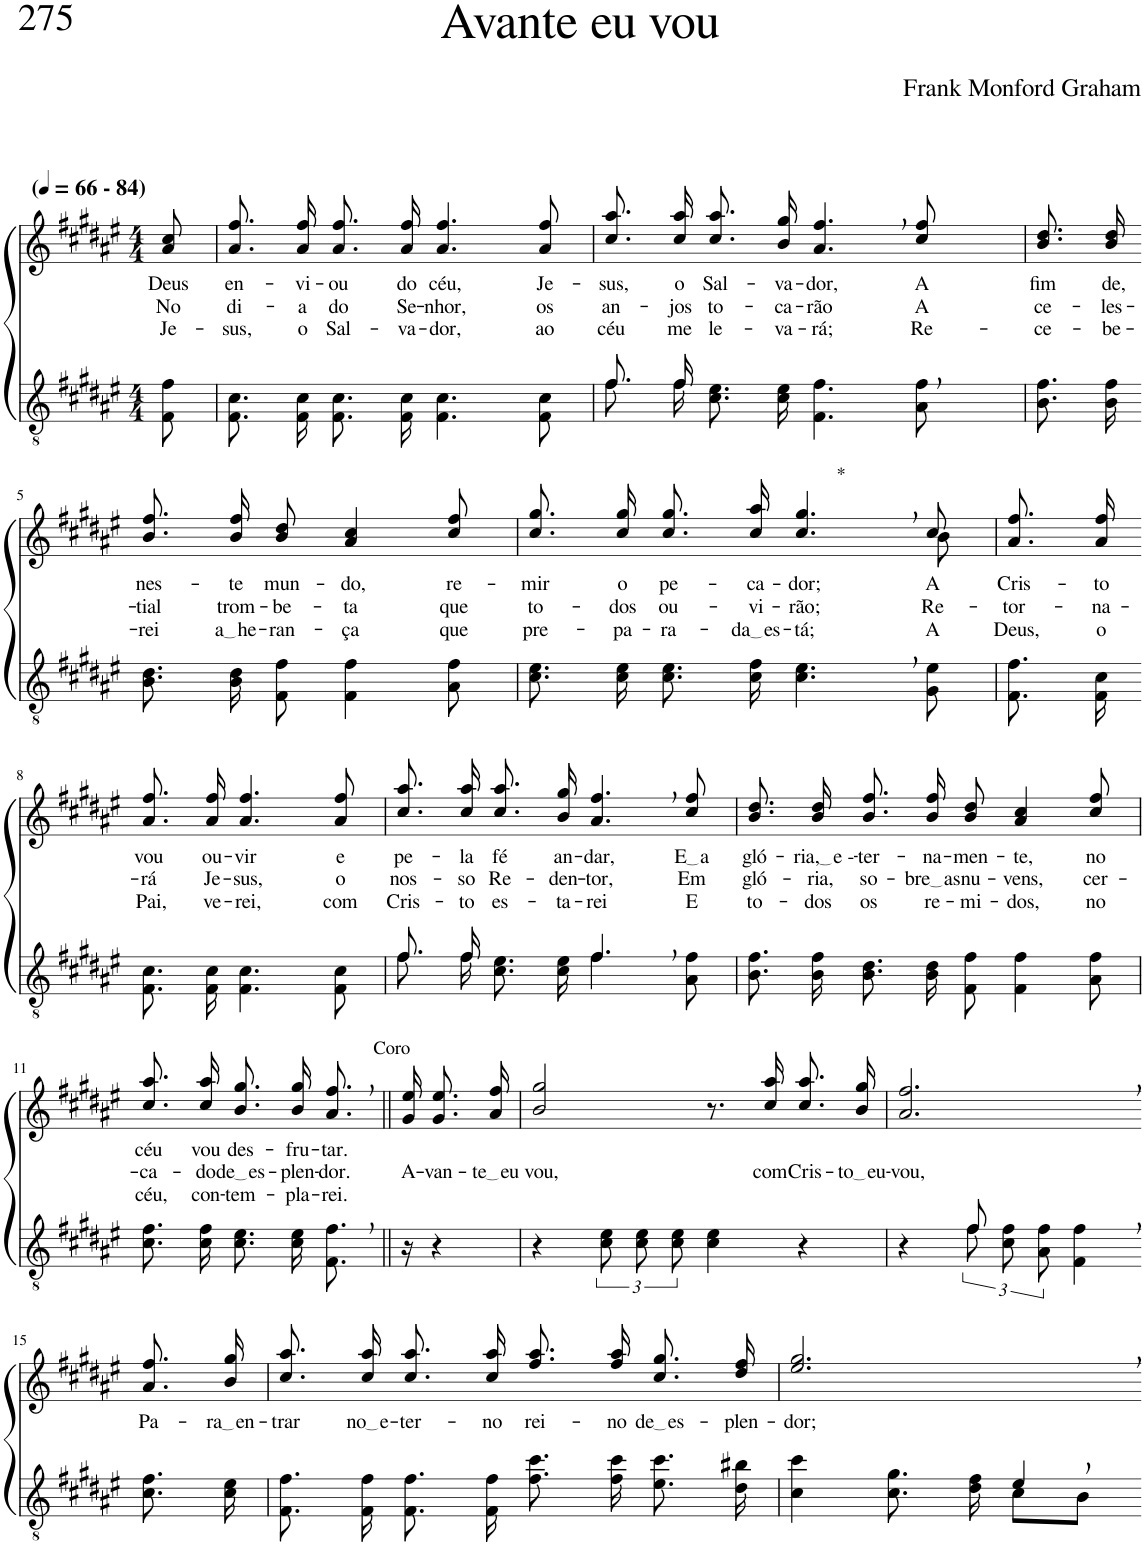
**kern	**kern	**text	**text	**text
*part2	*part1	*part1	*part1	*part1
*staff2	*staff1	*staff1	*staff1	*staff1
*I"Parte III e IV	*I"Parte I e II	*	*	*
*clefGv2	*clefG2	*	*	*
*Trd5c9	*Trd5c9	*	*	*
*k[f#c#g#d#a#e#]	*k[f#c#g#d#a#e#]	*	*	*
*M4/4	*M4/4	*	*	*
*MM66	*MM66	*	*	*
=1	=1	=1	=1	=1
!	!LO:TX:a:B:t=(	!	!	!
!	!LO:TX:a:B:t=- 84)	!	!	!
!	!	!LO:LY:b	!LO:LY:b	!LO:LY:b
8F#\ 8f#\	8a#/ 8cc#/	Deus	No	Je-
=2	=2	=2	=2	=2
!	!	!LO:LY:b	!LO:LY:b	!LO:LY:b
8.F#\ 8.c#\	8.a#\ 8.ff#\L	en-	di-	-sus,
!	!	!LO:LY:b	!LO:LY:b	!LO:LY:b
16F#\ 16c#\	16a#\ 16ff#\Jk	-vi-	-a	o
!	!	!LO:LY:b	!LO:LY:b	!LO:LY:b
8.F#\ 8.c#\	8.a#\ 8.ff#\L	-ou	do	Sal-
!	!	!LO:LY:b	!LO:LY:b	!LO:LY:b
16F#\ 16c#\	16a#\ 16ff#\Jk	do	Se-	-va-
!	!	!LO:LY:b	!LO:LY:b	!LO:LY:b
4.F#\ 4.c#\	4.a#/ 4.ff#/	céu,	-nhor,	-dor,
!	!	!LO:LY:b	!LO:LY:b	!LO:LY:b
8F#\ 8c#\	8a#/ 8ff#/	Je-	os	ao
=3	=3	=3	=3	=3
*^	*	*	*	*
!	!	!	!LO:LY:b	!LO:LY:b	!LO:LY:b
8.f#/	8.f#\	8.cc#\ 8.aa#\L	-sus,	an-	céu
!	!	!	!LO:LY:b	!LO:LY:b	!LO:LY:b
16f#/	16f#\	16cc#\ 16aa#\Jk	o	-jos	me
!	!	!	!LO:LY:b	!LO:LY:b	!LO:LY:b
2.ryy	8.c#\ 8.e#\	8.cc#\ 8.aa#\L	Sal-	to-	le-
!	!	!	!LO:LY:b	!LO:LY:b	!LO:LY:b
.	16c#\ 16e#\	16b\ 16gg#\Jk	-va-	-ca-	-va-
!	!	!	!LO:LY:b	!LO:LY:b	!LO:LY:b
.	4.F#\ 4.f#\	4.a#/, 4.ff#/,	-dor,	-rão	-rá;
!	!	!	!LO:LY:b	!LO:LY:b	!LO:LY:b
.	8A#\ 8f#\	8cc#/ 8ff#/	A	A	Re-
=4	=4	=4	=4	=4	=4
!	!	!	!LO:LY:b	!LO:LY:b	!LO:LY:b
*v	*v	*	*	*	*
8.B\ 8.f#\	8.b\ 8.dd#\L	fim	ce-	-ce-
!	!	!LO:LY:b	!LO:LY:b	!LO:LY:b
16B\ 16f#\	16b\ 16dd#\Jk	de,	-les-	-be-
!!LO:LB:g=z
=5-	=5-	=5-	=5-	=5-
!	!	!LO:LY:b	!LO:LY:b	!LO:LY:b
8.B\ 8.d#\	8.b\ 8.ff#\L	nes-	-tial	-rei
!	!	!LO:LY:b	!LO:LY:b	!LO:LY:b
16B\ 16d#\	16b\ 16ff#\Jk	-te	trom-	a he
!	!	!LO:LY:b	!LO:LY:b	!LO:LY:b
8F#\ 8f#\	8b/ 8dd#/	mun-	-be-	-ran-
!	!	!LO:LY:b	!LO:LY:b	!LO:LY:b
4F#\ 4f#\	4a#/ 4cc#/	-do,	-ta	-ça
!	!	!LO:LY:b	!LO:LY:b	!LO:LY:b
8A#\ 8f#\	8cc#/ 8ff#/	re-	que	que
=6	=6	=6	=6	=6
!	!	!LO:LY:b	!LO:LY:b	!LO:LY:b
*	*^	*	*	*
8.c#\ 8.e#\	8.cc#\ 8.gg#\L	2..ryy	-mir	to-	pre-
!	!	!	!LO:LY:b	!LO:LY:b	!LO:LY:b
16c#\ 16e#\	16cc#\ 16gg#\Jk	.	o	-dos	-pa-
!	!	!	!LO:LY:b	!LO:LY:b	!LO:LY:b
8.c#\ 8.e#\	8.cc#\ 8.gg#\L	.	pe-	ou-	-ra-
!	!	!	!LO:LY:b	!LO:LY:b	!LO:LY:b
16c#\ 16f#\	16cc#\ 16aa#\Jk	.	-ca-	-vi-	da es
!	!LO:TX:a:t=*	!	!	!	!
!	!	!	!LO:LY:b	!LO:LY:b	!LO:LY:b
4.c#\, 4.e#\,	4.cc#/, 4.gg#/,	.	-dor;	-rão;	-tá;
!	!	!	!	!LO:LY:b	!
!	!	!	!LO:LY:b	!	!LO:LY:b
8G#\ 8e#\	8cc#/	8b\	A	.	-A
=7	=7	=7	=7	=7	=7
!	!	!	!LO:LY:b	!LO:LY:b	!LO:LY:b
*	*v	*v	*	*	*
8.F#\ 8.f#\	8.a#\ 8.ff#\L	Cris-	-tor-	Deus,
!	!	!LO:LY:b	!LO:LY:b	!LO:LY:b
16F#\ 16c#\	16a#\ 16ff#\Jk	-to	-na-	o
!!LO:LB:g=z
=8-	=8-	=8-	=8-	=8-
!	!	!LO:LY:b	!LO:LY:b	!LO:LY:b
8.F#\ 8.c#\	8.a#\ 8.ff#\L	vou	-rá	Pai,
!	!	!LO:LY:b	!LO:LY:b	!LO:LY:b
16F#\ 16c#\	16a#\ 16ff#\Jk	ou-	Je-	ve-
!	!	!LO:LY:b	!LO:LY:b	!LO:LY:b
4.F#\ 4.c#\	4.a#/ 4.ff#/	-vir	-sus,	-rei,
!	!	!LO:LY:b	!LO:LY:b	!LO:LY:b
8F#\ 8c#\	8a#/ 8ff#/	e	o	com
=9	=9	=9	=9	=9
*^	*	*	*	*
!	!	!	!LO:LY:b	!LO:LY:b	!LO:LY:b
8.f#/	8.f#\	8.cc#\ 8.aa#\L	pe-	nos-	Cris-
!	!	!	!LO:LY:b	!LO:LY:b	!LO:LY:b
16f#/	16f#\	16cc#\ 16aa#\Jk	-la	-so	-to
!	!	!	!LO:LY:b	!LO:LY:b	!LO:LY:b
4ryy	8.c#\ 8.e#\	8.cc#\ 8.aa#\L	fé	Re-	es-
!	!	!	!LO:LY:b	!LO:LY:b	!LO:LY:b
.	16c#\ 16e#\	16b\ 16gg#\Jk	an-	-den-	-ta-
!	!	!	!LO:LY:b	!LO:LY:b	!LO:LY:b
4.f#,/	4.f#\	4.a#/, 4.ff#/,	-dar,	-tor,	-rei
!	!	!	!LO:LY:b	!LO:LY:b	!LO:LY:b
8ryy	8A#\ 8f#\	8cc#/ 8ff#/	E a	Em	E
=10	=10	=10	=10	=10	=10
!	!	!	!LO:LY:b	!LO:LY:b	!LO:LY:b
*v	*v	*	*	*	*
8.B\ 8.f#\	8.b\ 8.dd#\L	gló-	gló-	to-
!	!	!LO:LY:b	!LO:LY:b	!LO:LY:b
16B\ 16f#\	16b\ 16dd#\Jk	ria, e -	-ria,	-dos
!	!	!LO:LY:b	!LO:LY:b	!LO:LY:b
8.B\ 8.d#\	8.b\ 8.ff#\L	-ter-	so-	os
!	!	!LO:LY:b	!LO:LY:b	!LO:LY:b
16B\ 16d#\	16b\ 16ff#\Jk	-na-	bre as	re-
!	!	!LO:LY:b	!LO:LY:b	!LO:LY:b
8F#\ 8f#\	8b/ 8dd#/	-men-	nu-	-mi-
!	!	!LO:LY:b	!LO:LY:b	!LO:LY:b
4F#\ 4f#\	4a#/ 4cc#/	-te,	-vens,	-dos,
!	!	!LO:LY:b	!LO:LY:b	!LO:LY:b
8A#\ 8f#\	8cc#/ 8ff#/	no	cer-	no
!!LO:LB:g=z
=11	=11	=11	=11	=11
!	!	!LO:LY:b	!LO:LY:b	!LO:LY:b
8.c#\ 8.f#\	8.cc#\ 8.aa#\L	céu	-ca-	céu,
!	!	!LO:LY:b	!LO:LY:b	!LO:LY:b
16c#\ 16f#\	16cc#\ 16aa#\Jk	vou	-do	con-
!	!	!LO:LY:b	!LO:LY:b	!LO:LY:b
8.c#\ 8.e#\	8.b\ 8.gg#\L	des-	de es	-tem-
!	!	!LO:LY:b	!LO:LY:b	!LO:LY:b
16c#\ 16e#\	16b\ 16gg#\Jk	-fru-	-plen-	-pla-
!	!LO:TX:a:t=Coro	!	!	!
!	!	!LO:LY:b	!LO:LY:b	!LO:LY:b
8.F#\, 8.f#\,	8.a#/, 8.ff#/,	-tar.	-dor.	-rei.
=12||	=12||	=12||	=12||	=12||
!	!	!	!LO:LY:b	!
16r	16g#/ 16ee#/	.	A-	.
!	!	!	!LO:LY:b	!
4r	8.g#\ 8.ee#\L	.	-van-	.
!	!	!	!LO:LY:b	!
.	16a#\ 16ff#\Jk	.	te eu	.
=13	=13	=13	=13	=13
!	!	!	!LO:LY:b	!
4r	2b/ 2gg#/	.	vou,	.
12c#\ 12e#\	.	.	.	.
12c#\ 12e#\	.	.	.	.
12c#\ 12e#\	.	.	.	.
4c#\ 4e#\	8.r	.	.	.
!	!	!	!LO:LY:b	!
.	16cc#/ 16aa#/	.	com	.
!	!	!	!LO:LY:b	!
4r	8.cc#\ 8.aa#\L	.	Cris-	.
!	!	!	!LO:LY:b	!
.	16b\ 16gg#\Jk	.	to eu	.
=14	=14	=14	=14	=14
*^	*	*	*	*
!	!	!	!	!LO:LY:b	!
4r	4ryy	2.a#/, 2.ff#/,	.	-vou,	.
8f#/	12f#\	.	.	.	.
.	12c#\ 12f#\	.	.	.	.
4.ryy	.	.	.	.	.
.	12A#\ 12f#\	.	.	.	.
.	4F#\ 4f#\	.	.	.	.
!!LO:LB:g=z
=15-	=15-	=15-	=15-	=15-	=15-
!	!	!	!LO:LY:b	!	!
*v	*v	*	*	*	*
8.c#\ 8.f#\	8.a#\ 8.ff#\L	Pa-	.	.
!	!	!LO:LY:b	!	!
16c#\ 16e#\	16b\ 16gg#\Jk	ra en	.	.
=16	=16	=16	=16	=16
!	!	!LO:LY:b	!	!
8.F#\ 8.f#\	8.cc#\ 8.aa#\L	-trar	.	.
!	!	!LO:LY:b	!	!
16F#\ 16f#\	16cc#\ 16aa#\Jk	no e	.	.
!	!	!LO:LY:b	!	!
8.F#\ 8.f#\	8.cc#\ 8.aa#\L	-ter-	.	.
!	!	!LO:LY:b	!	!
16F#\ 16f#\	16cc#\ 16aa#\Jk	-no	.	.
!	!	!LO:LY:b	!	!
8.f#\ 8.cc#\	8.ff#\ 8.aa#\L	rei-	.	.
!	!	!LO:LY:b	!	!
16f#\ 16cc#\	16ff#\ 16aa#\Jk	-no	.	.
!	!	!LO:LY:b	!	!
8.e#\ 8.cc#\	8.cc#\ 8.gg#\L	de es	.	.
!	!	!LO:LY:b	!	!
16d#\ 16b#X\	16dd#\ 16ff#\Jk	-plen-	.	.
=17	=17	=17	=17	=17
*^	*	*	*	*
!	!	!	!LO:LY:b	!	!
2ryy	4c#\ 4cc#\	2.ee#/, 2.gg#/,	-dor;	.	.
.	8.c#\ 8.g#\	.	.	.	.
.	16d#\ 16f#\	.	.	.	.
4e#,/	8c#\L	.	.	.	.
.	8B\J	.	.	.	.
*v	*v	*	*	*	*
=-	=-	=-	=-	=-
*-	*-	*-	*-	*-
